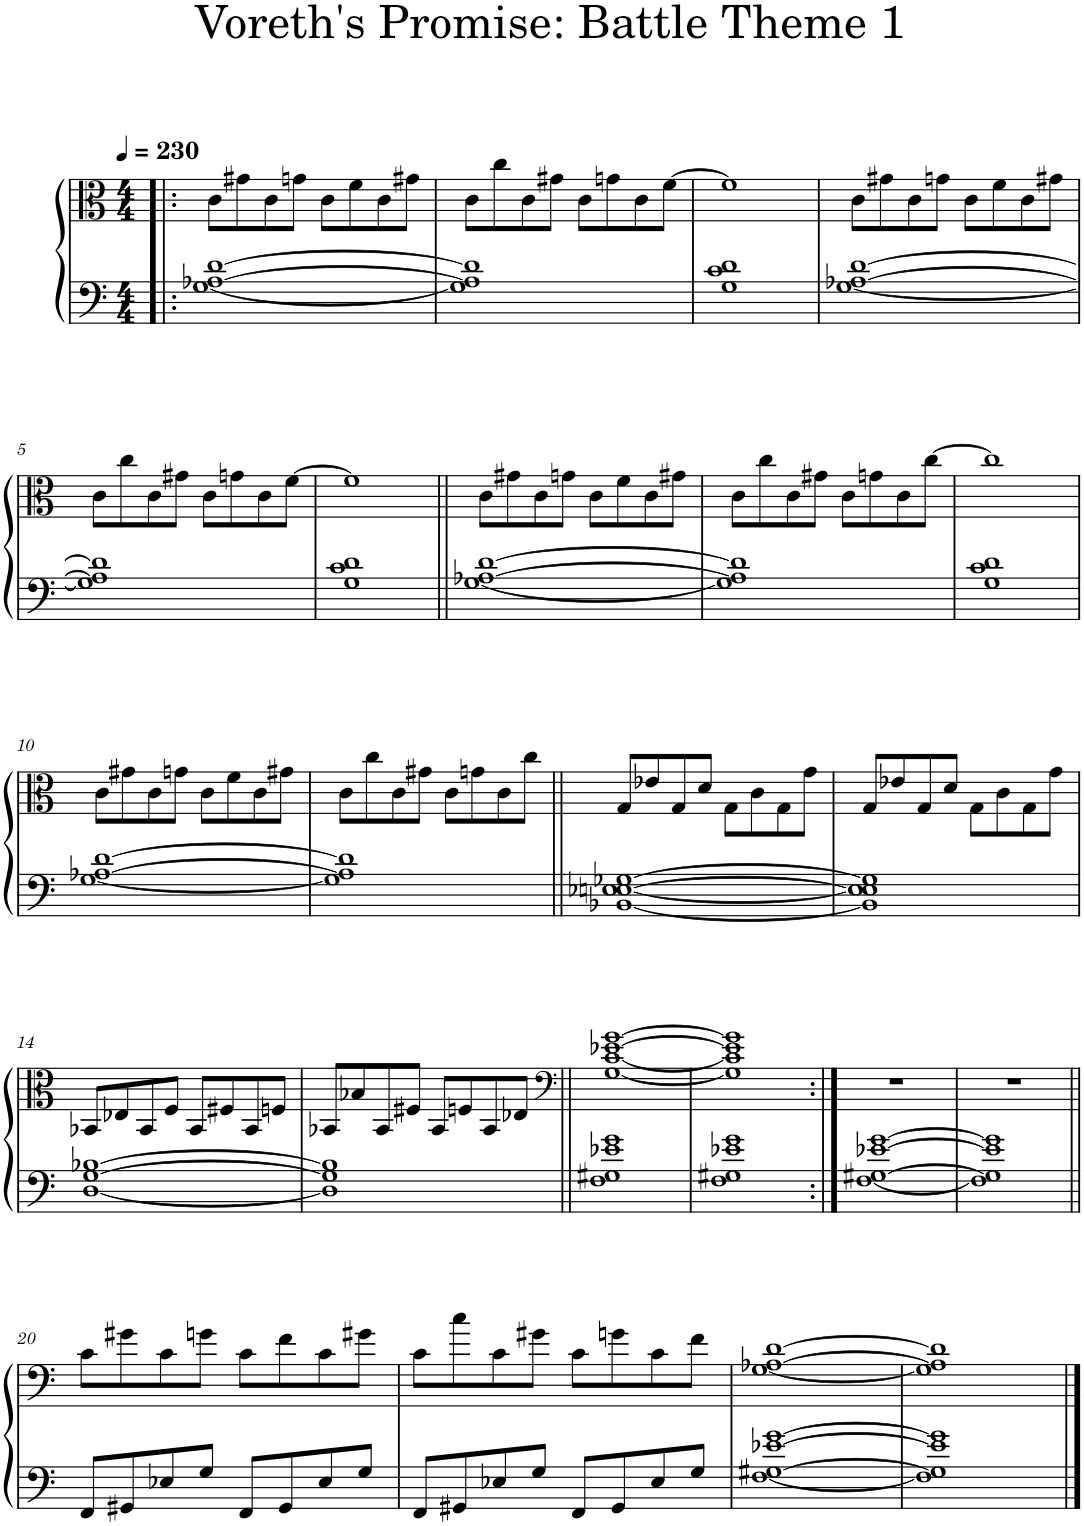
**kern	**kern
*part1	*part1
*staff2	*staff1
*I"Piano	*
*I'Pno.	*
*clefF4	*clefC3
*k[]	*k[]
*M4/4	*M4/4
*MM230	*MM230
=1!|:	=1!|:
[1G [1A-X [1d	8c\L
.	8g#X\
.	8c\
.	8gn\J
.	8c\L
.	8f\
.	8c\
.	8g#X\J
=2	=2
1G] 1A-] 1d]	8c\L
.	8cc\
.	8c\
.	8g#X\J
.	8c\L
.	8gn\
.	8c\
.	[8f\J
=3	=3
1G 1c 1d	1f]
=4	=4
[1G [1A-X [1d	8c\L
.	8g#X\
.	8c\
.	8gn\J
.	8c\L
.	8f\
.	8c\
.	8g#X\J
!!LO:LB:g=z
=5	=5
1G] 1A-] 1d]	8c\L
.	8cc\
.	8c\
.	8g#X\J
.	8c\L
.	8gn\
.	8c\
.	[8f\J
=6	=6
1G 1c 1d	1f]
=7||	=7||
[1G [1A-X [1d	8c\L
.	8g#X\
.	8c\
.	8gn\J
.	8c\L
.	8f\
.	8c\
.	8g#X\J
=8	=8
1G] 1A-] 1d]	8c\L
.	8cc\
.	8c\
.	8g#X\J
.	8c\L
.	8gn\
.	8c\
.	[8cc\J
=9	=9
1G 1c 1d	1cc]
!!LO:LB:g=z
=10	=10
[1G [1A-X [1d	8c\L
.	8g#X\
.	8c\
.	8gn\J
.	8c\L
.	8f\
.	8c\
.	8g#X\J
=11	=11
1G] 1A-] 1d]	8c\L
.	8cc\
.	8c\
.	8g#X\J
.	8c\L
.	8gn\
.	8c\
.	8cc\J
=12||	=12||
[1BB-X [1E-X [1En [1G-X	8G/L
.	8e-X/
.	8G/
.	8d/J
.	8G\L
.	8c\
.	8G\
.	8g\J
=13	=13
1BB-] 1E-] 1E] 1G-]	8G/L
.	8e-X/
.	8G/
.	8d/J
.	8G\L
.	8c\
.	8G\
.	8g\J
!!LO:LB:g=z
=14	=14
[1D [1G [1B-X	8BB-X/L
.	8E-X/
.	8BB-/
.	8F/J
.	8BB-/L
.	8F#X/
.	8BB-/
.	8Fn/J
=15	=15
1D] 1G] 1B-]	8BB-X/L
.	8B-X/
.	8BB-/
.	8F#X/J
.	8BB-/L
.	8Fn/
.	8BB-/
.	8E-X/J
=16||	=16||
*	*clefF4
1F 1G#X 1e-X 1g	[1G [1c [1e-X [1g
=17	=17
1F 1G#X 1e-X 1g	1G] 1c] 1e-] 1g]
=18:|!	=18:|!
[1F [1G#X [1e-X [1g	1r
=19	=19
1F] 1G#] 1e-] 1g]	1r
!!LO:LB:g=z
=20||	=20||
8FF/L	8c\L
8GG#X/	8g#X\
8E-X/	8c\
8G/J	8gn\J
8FF/L	8c\L
8GG#/	8f\
8E-/	8c\
8G/J	8g#X\J
=21	=21
8FF/L	8c\L
8GG#X/	8cc\
8E-X/	8c\
8G/J	8g#X\J
8FF/L	8c\L
8GG#/	8gn\
8E-/	8c\
8G/J	8f\J
=22	=22
[1F [1G#X [1e-X [1g	[1G [1A-X [1d
=23	=23
1F] 1G#] 1e-] 1g]	1G] 1A-] 1d]
==	==
*-	*-
